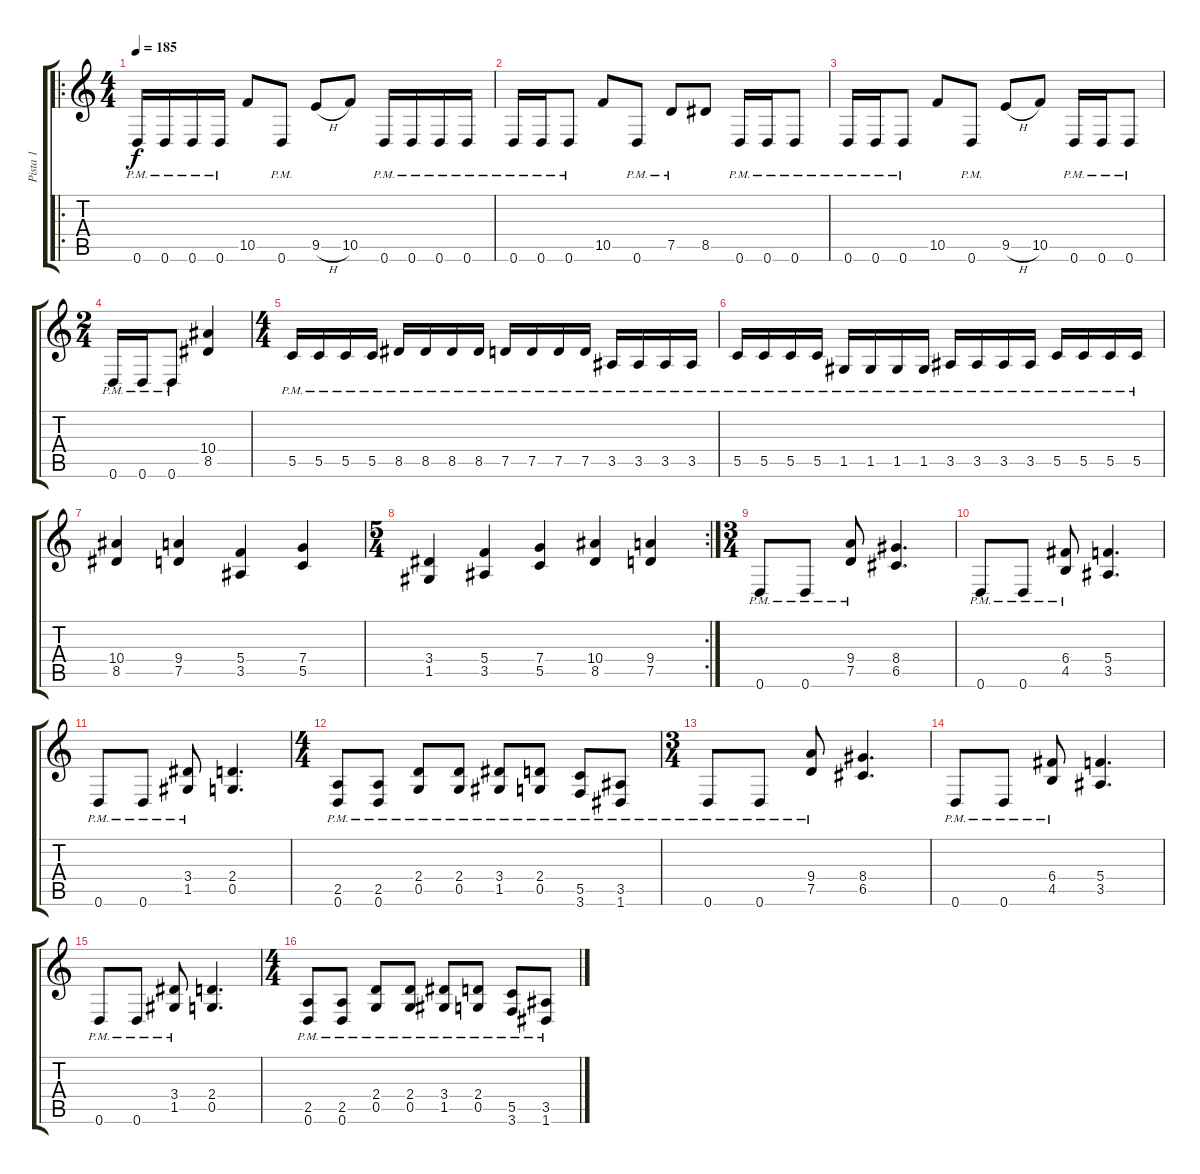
\track ("Pista 1" "Pista 1") {instrument distortionguitar}
\staff {score tabs}
\tuning (D4 A3 F3 C3 G2 D2) {hide}
\ro
\ts (4 4)
\tempo 185
\clef g2
\ks c
0.6{pm}.16{dy f} 0.6{pm}.16 0.6{pm}.16 0.6{pm}.16 10.5.8 0.6{pm}.8 9.5{h}.8 10.5.8 0.6{pm}.16 0.6{pm}.16 0.6{pm}.16 0.6{pm}.16 |
0.6{pm}.16 0.6{pm}.16 0.6{pm}.8 10.5.8 0.6{pm}.8 7.5{pm}.8 8.5.8 0.6{pm}.16 0.6{pm}.16 0.6{pm}.8 |
0.6{pm}.16 0.6{pm}.16 0.6{pm}.8 10.5.8 0.6{pm}.8 9.5{h}.8 10.5.8 0.6{pm}.16 0.6{pm}.16 0.6{pm}.8 |
\ts (2 4)
0.6{pm}.16 0.6{pm}.16 0.6{pm}.8 (10.4 8.5).4 |
\ts (4 4)
5.5{pm}.16 5.5{pm}.16 5.5{pm}.16 5.5{pm}.16 8.5{pm}.16 8.5{pm}.16 8.5{pm}.16 8.5{pm}.16 7.5{pm}.16 7.5{pm}.16 7.5{pm}.16 7.5{pm}.16 3.5{pm}.16 3.5{pm}.16 3.5{pm}.16 3.5{pm}.16 |
5.5{pm}.16 5.5{pm}.16 5.5{pm}.16 5.5{pm}.16 1.5{pm}.16 1.5{pm}.16 1.5{pm}.16 1.5{pm}.16 3.5{pm}.16 3.5{pm}.16 3.5{pm}.16 3.5{pm}.16 5.5{pm}.16 5.5{pm}.16 5.5{pm}.16 5.5{pm}.16 |
(10.4 8.5).4 (9.4 7.5).4 (5.4 3.5).4 (7.4 5.5).4 |
\rc 2
\ts (5 4)
(3.4 1.5).4 (5.4 3.5).4 (7.4 5.5).4 (10.4 8.5).4 (9.4 7.5).4 |
\ts (3 4)
0.6{pm}.8 0.6{pm}.8 (9.4{pm} 7.5{pm}).8 (8.4 6.5).4{d} |
0.6{pm}.8 0.6{pm}.8 (6.4{pm} 4.5{pm}).8 (5.4 3.5).4{d} |
0.6{pm}.8 0.6{pm}.8 (3.4{pm} 1.5{pm}).8 (2.4 0.5).4{d} |
\ts (4 4)
(2.5{pm} 0.6{pm}).8 (2.5{pm} 0.6{pm}).8 (2.4{pm} 0.5{pm}).8 (2.4{pm} 0.5{pm}).8 (3.4{pm} 1.5{pm}).8 (2.4{pm} 0.5{pm}).8 (5.5{pm} 3.6{pm}).8 (3.5{pm} 1.6{pm}).8 |
\ts (3 4)
0.6{pm}.8 0.6{pm}.8 (9.4{pm} 7.5{pm}).8 (8.4 6.5).4{d} |
0.6{pm}.8 0.6{pm}.8 (6.4{pm} 4.5{pm}).8 (5.4 3.5).4{d} |
0.6{pm}.8 0.6{pm}.8 (3.4{pm} 1.5{pm}).8 (2.4 0.5).4{d} |
\ts (4 4)
(2.5{pm} 0.6{pm}).8 (2.5{pm} 0.6{pm}).8 (2.4{pm} 0.5{pm}).8 (2.4{pm} 0.5{pm}).8 (3.4{pm} 1.5{pm}).8 (2.4{pm} 0.5{pm}).8 (5.5{pm} 3.6{pm}).8 (3.5{pm} 1.6{pm}).8
